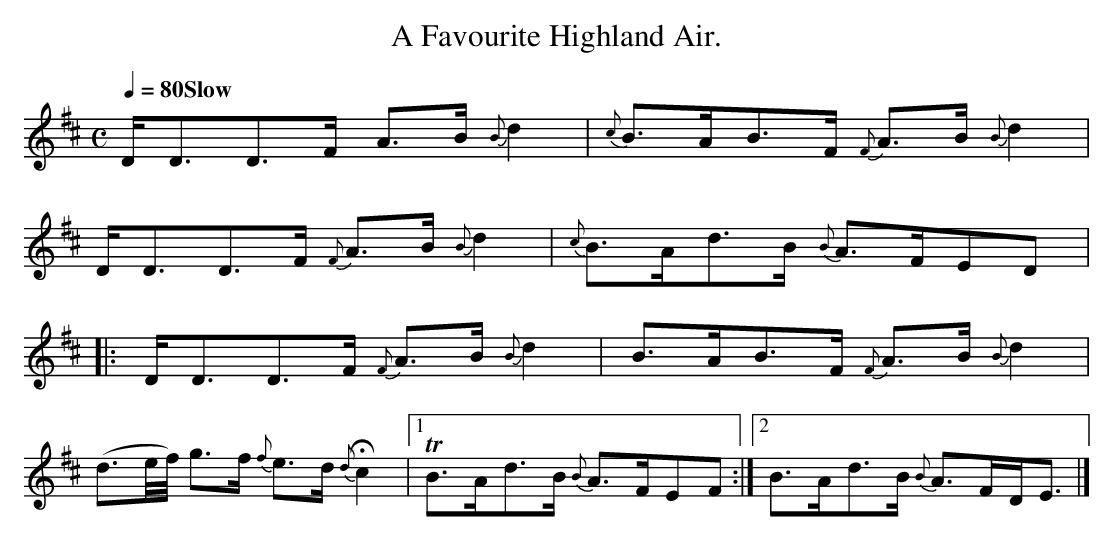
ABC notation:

X:1
T:A Favourite Highland Air.
M:C
L:1/8
Q:1/4=80 "Slow"
K:D
 D<DD>F            A>B {B}d2|{c}B>AB>F {F}A>B {B}d2|
 D<DD>F         {F}A>B  {B}d2 | {c}B>Ad>B   {B}A>FED      |:
 D<DD>F         {F}A>B  {B}d2 |    B>AB>F  {F}A>B {B}d2  |
(d3/e//f//) g>f {f}e>d {d}Hc2 |[1 TB>Ad>B   {B}A>FEF      :|\
                               [2  B>Ad>B  {B}A>FD<E    |]
